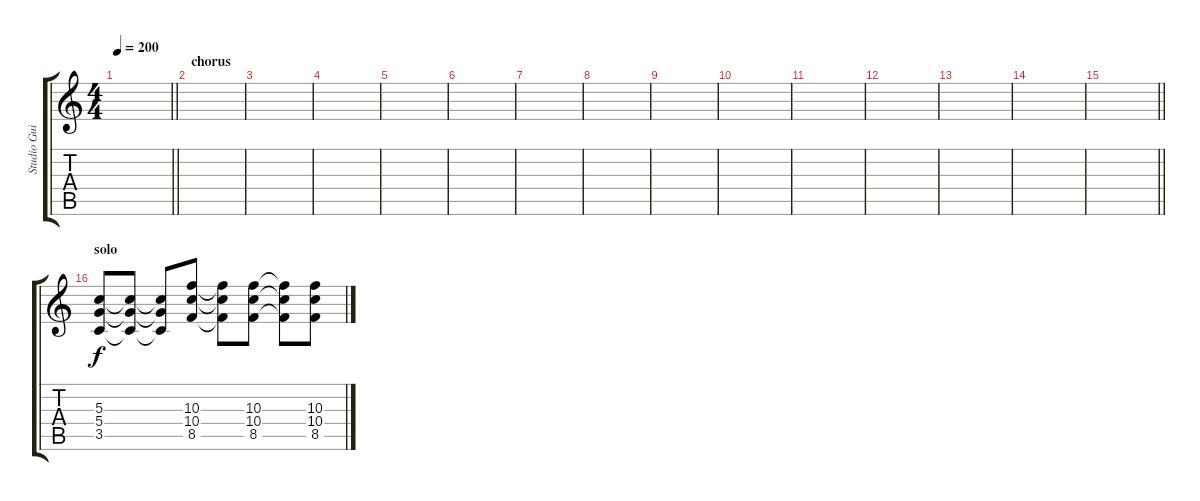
\track ("Studio Guitar" "Studio Gui") {instrument distortionguitar}
\staff {score tabs}
\tuning (E4 B3 G3 D3 A2 E2) {hide}
\ts (4 4)
\tempo 200
\clef g2
\barLineRight lightlight
\ks c
|
\section ("" "chorus")
|
|
|
|
|
|
|
|
|
|
|
|
|
\barLineRight lightlight
|
\section ("" "solo")
(5.3 5.4 3.5).8 (5.3{t} 5.4{t} 3.5{t}).8 (5.3{t} 5.4{t} 3.5{t}).8 (10.3 10.4 8.5).8 (10.3{t} 10.4{t} 8.5{t}).8 (10.3 10.4 8.5).8 (10.3{t} 10.4{t} 8.5{t}).8 (10.3 10.4 8.5).8
